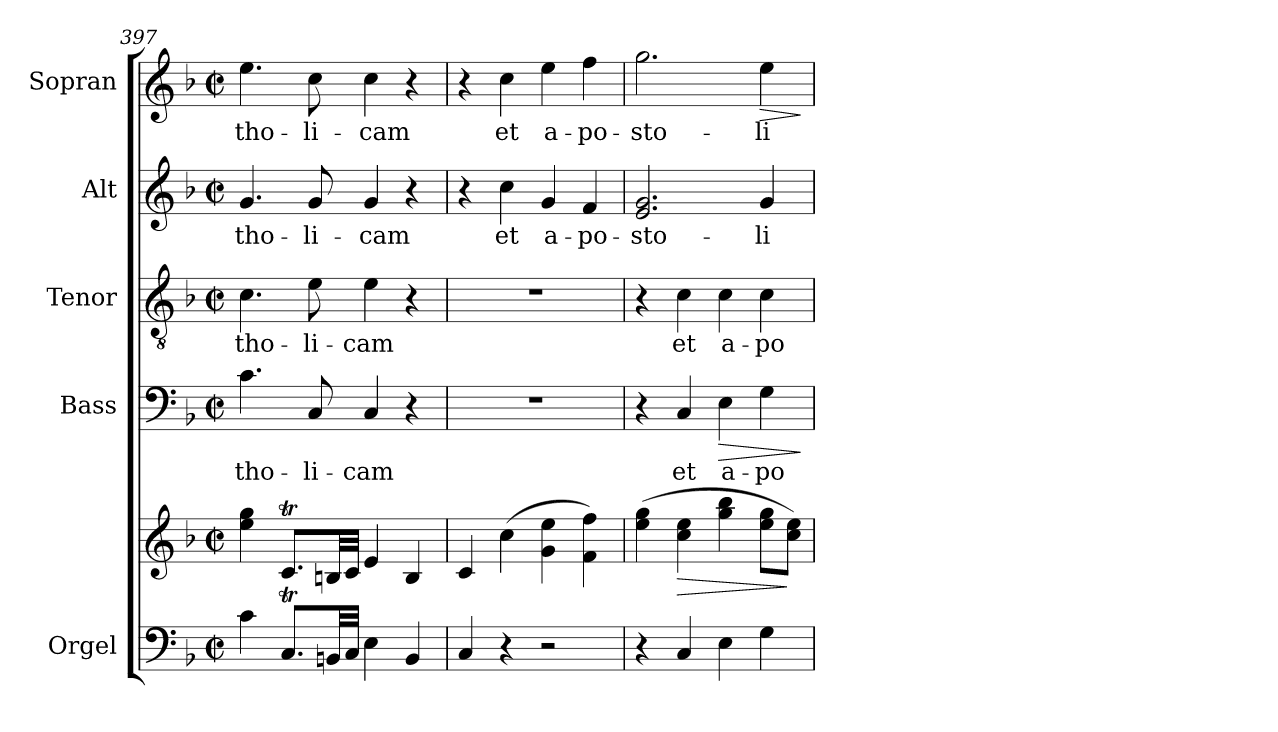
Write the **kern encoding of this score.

**kern	**kern	**dynam	**kern	**text	**dynam	**kern	**text	**kern	**text	**kern	**text	**dynam
*part5	*part5	*part5	*part4	*part4	*part4	*part3	*part3	*part2	*part2	*part1	*part1	*part1
*staff6	*staff5	*staff5/6	*staff4	*staff4	*staff4	*staff3	*staff3	*staff2	*staff2	*staff1	*staff1	*staff1
*I"Orgel	*	*	*I"Bass	*	*	*I"Tenor	*	*I"Alt	*	*I"Sopran	*	*
*I'Org.	*	*	*I'B.	*	*	*I'T.	*	*I'A.	*	*I'S.	*	*
*clefF4	*clefG2	*	*clefF4	*	*	*clefGv2	*	*clefG2	*	*clefG2	*	*
*k[b-]	*k[b-]	*	*k[b-]	*	*	*k[b-]	*	*k[b-]	*	*k[b-]	*	*
*F:	*F:	*	*F:	*	*	*F:	*	*F:	*	*F:	*	*
*M2/2	*M2/2	*	*M2/2	*	*	*M2/2	*	*M2/2	*	*M2/2	*	*
*met(c|)	*met(c|)	*	*met(c|)	*	*	*met(c|)	*	*met(c|)	*	*met(c|)	*	*
=397	=397	=397	=397	=397	=397	=397	=397	=397	=397	=397	=397	=397
!	!	!	!	!LO:LY:b	!	!	!LO:LY:b	!	!LO:LY:b	!	!LO:LY:b	!
4c\	4ee\ 4gg\	.	4.c\	-tho-	.	4.c\	-tho-	4.g/	-tho-	4.ee\	-tho-	.
8.CT/L	8.cT/L	.	.	.	.	.	.	.	.	.	.	.
!	!	!	!	!LO:LY:b	!	!	!LO:LY:b	!	!LO:LY:b	!	!LO:LY:b	!
.	.	.	8C/	-li-	.	8e\	-li-	8g/	-li-	8cc\	-li-	.
32BBn/LL	32Bn/LL	.	.	.	.	.	.	.	.	.	.	.
32C/JJJ	32c/JJJ	.	.	.	.	.	.	.	.	.	.	.
!	!	!	!	!LO:LY:b	!	!	!LO:LY:b	!	!LO:LY:b	!	!LO:LY:b	!
4E\	4e/	.	4C/	-cam	.	4e\	-cam	4g/	-cam	4cc\	-cam	.
4BB/	4B/	.	4r	.	.	4r	.	4r	.	4r	.	.
=398	=398	=398	=398	=398	=398	=398	=398	=398	=398	=398	=398	=398
4C/	4c/	.	1r	.	.	1r	.	4r	.	4r	.	.
!	!	!	!	!	!	!	!	!	!LO:LY:b	!	!LO:LY:b	!
4r	(>4cc\	.	.	.	.	.	.	4cc\	et	4cc\	et	.
!	!	!	!	!	!	!	!	!	!LO:LY:b	!	!LO:LY:b	!
2r	4g\ 4ee\	.	.	.	.	.	.	4g/	a-	4ee\	a-	.
!	!	!	!	!	!	!	!	!	!LO:LY:b	!	!LO:LY:b	!
.	4f\ 4ff\)	.	.	.	.	.	.	4f/	-po-	4ff\	-po-	.
=399	=399	=399	=399	=399	=399	=399	=399	=399	=399	=399	=399	=399
!	!	!	!	!	!	!	!	!	!LO:LY:b	!	!LO:LY:b	!
4r	(>4ee\ 4gg\	.	4r	.	.	4r	.	2.e/ 2.g/	-sto-	2.gg\	-sto-	.
!	!	!LO:HP:b	!	!LO:LY:b	!	!	!LO:LY:b	!	!	!	!	!
4C/	4cc\ 4ee\	>	4C/	et	.	4c\	et	.	.	.	.	.
!	!	!	!	!LO:LY:b	!LO:HP:b	!	!LO:LY:b	!	!	!	!	!
4E\	4gg\ 4bb-\	.	4E\	a-	>	4c\	a-	.	.	.	.	.
!	!	!	!	!LO:LY:b	!	!	!LO:LY:b	!	!LO:LY:b	!	!LO:LY:b	!LO:HP:b
4G\	8ee\ 8gg\L	.	4G\	-po-	.	4c\	-po-	4g/	-li-	4ee\	-li-	>
.	8cc\ 8ee\J)	]	.	.	.	.	.	.	.	.	.	.
.	.	.	.	.	]	.	.	.	.	.	.	]
=	=	=	=	=	=	=	=	=	=	=	=	=
*-	*-	*-	*-	*-	*-	*-	*-	*-	*-	*-	*-	*-
